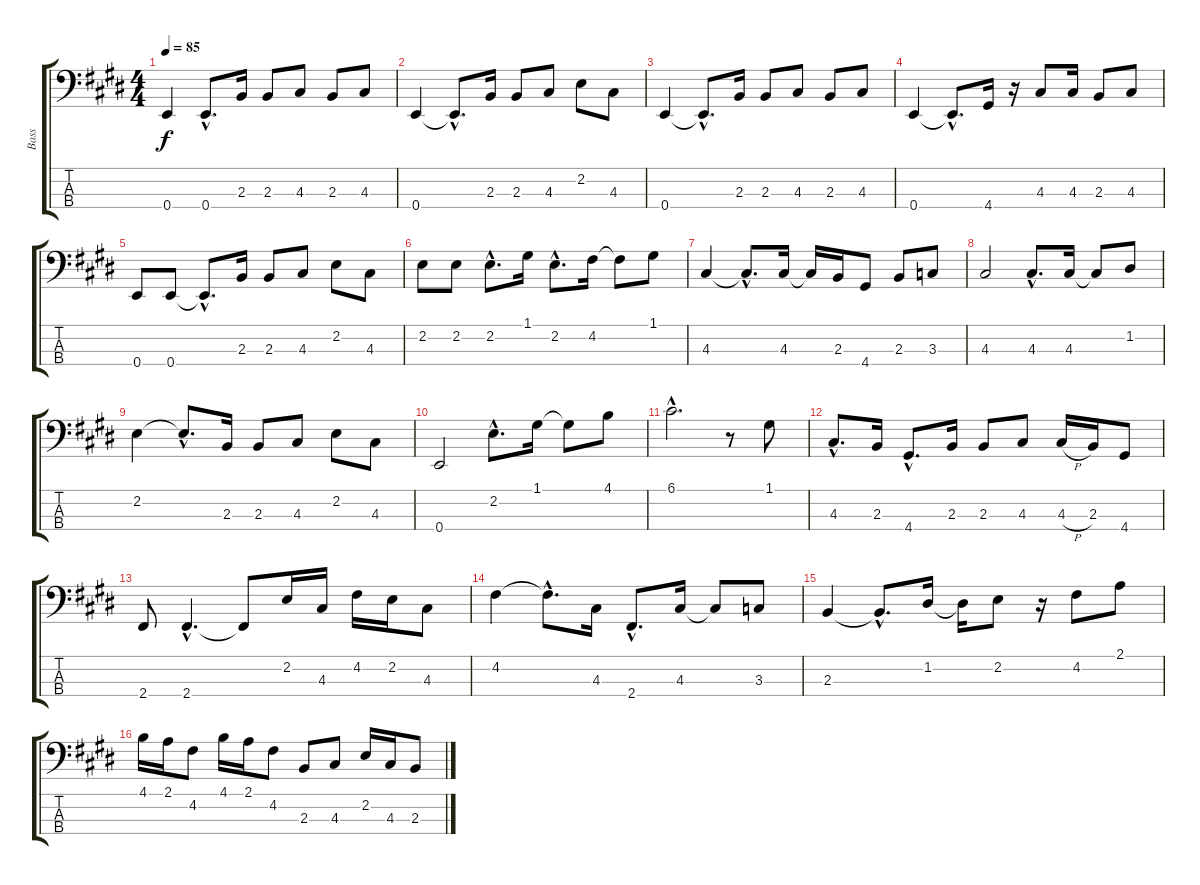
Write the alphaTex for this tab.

\track ("Bass" "Bass") {instrument fretlessbass}
\staff {score tabs}
\tuning (G2 D2 A1 E1) {hide}
\ts (4 4)
\tempo 85
\clef f4
\ks e
0.4.4{dy f instrument fretlessbass} 0.4{hac}.8{d} 2.3.16 2.3.8 4.3.8 2.3.8 4.3.8 |
0.4.4 0.4{hac t}.8{d} 2.3.16 2.3.8 4.3.8 2.2.8 4.3.8 |
0.4.4 0.4{hac t}.8{d} 2.3.16 2.3.8 4.3.8 2.3.8 4.3.8 |
0.4.4 0.4{hac t}.8{d} 4.4.16 r.16 4.3.8 4.3.16 2.3.8 4.3.8 |
0.4.8 0.4.8 0.4{hac t}.8{d} 2.3.16 2.3.8 4.3.8 2.2.8 4.3.8 |
2.2.8 2.2.8 2.2{hac}.8{d} 1.1.16 2.2{hac}.8{d} 4.2.16 4.2{t}.8 1.1.8 |
4.3.4 4.3{hac t}.8{d} 4.3.16 4.3{t}.16 2.3.16 4.4.8 2.3.8 3.3.8 |
4.3.2 4.3{hac}.8{d} 4.3.16 4.3{t}.8 1.2.8 |
2.2.4 2.2{hac t}.8{d} 2.3.16 2.3.8 4.3.8 2.2.8 4.3.8 |
0.4.2 2.2{hac}.8{d} 1.1.16 1.1{t}.8 4.1.8 |
6.1{hac}.2{d} r.8 1.1.8 |
4.3{hac}.8{d} 2.3.16 4.4{hac}.8{d} 2.3.16 2.3.8 4.3.8 4.3{h}.16 2.3.16 4.4.8 |
2.4.8 2.4{hac}.4{d} 2.4{t}.8 2.2.16 4.3.16 4.2.16 2.2.16 4.3.8 |
4.2.4 4.2{hac t}.8{d} 4.3.16 2.4{hac}.8{d} 4.3.16 4.3{t}.8 3.3.8 |
2.3.4 2.3{hac t}.8{d} 1.2.16 1.2{t}.16 2.2.8 r.16 4.2.8 2.1.8 |
4.1.16 2.1.16 4.2.8 4.1.16 2.1.16 4.2.8 2.3.8 4.3.8 2.2.16 4.3.16 2.3.8
